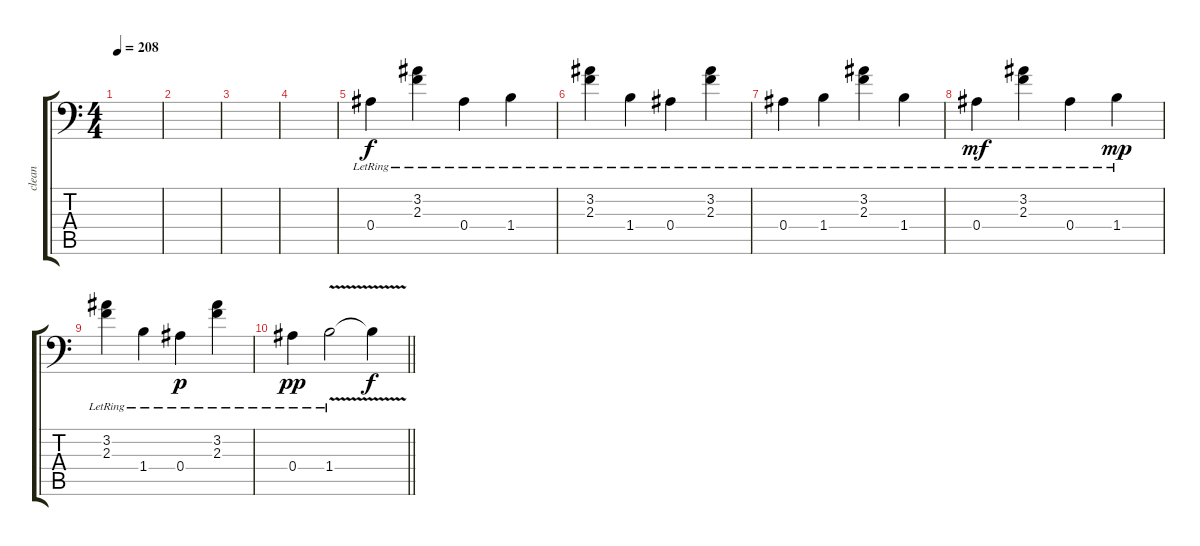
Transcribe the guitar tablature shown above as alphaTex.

\track ("clean" "clean") {instrument acousticguitarsteel}
\staff {score tabs}
\tuning (C4 G3 Eb3 Bb2 F2 Bb1) {hide}
\ts (4 4)
\tempo 208
\clef f4
\ks c
|
|
|
|
0.4{lr}.4 (3.2{lr} 2.3{lr}).4 0.4{lr}.4 1.4{lr}.4 |
(3.2{lr} 2.3{lr}).4 1.4{lr}.4 0.4{lr}.4 (3.2{lr} 2.3{lr}).4 |
0.4{lr}.4 1.4{lr}.4 (3.2{lr} 2.3{lr}).4 1.4{lr}.4 |
0.4{lr}.4{dy mf} (3.2{lr} 2.3{lr}).4 0.4{lr}.4 1.4{lr}.4{dy mp} |
(3.2{lr} 2.3{lr}).4 1.4{lr}.4 0.4{lr}.4{dy p} (3.2{lr} 2.3{lr}).4 |
\barLineRight lightlight
0.4{lr}.4{dy pp} 1.4{v lr}.2 1.4{t}.4{dy f}
